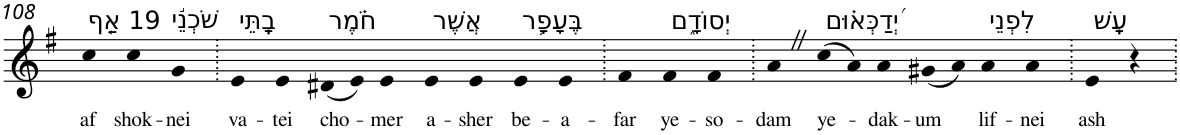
**kern	**text
*part1	*part1
*staff1	*staff1
*I"Piano	*
*I'Pno	*
!!LO:PB:g=z
*clefG2	*
*k[f#]	*
*G:	*
=108	=108
!LO:TX:a:t=19 אַ֤ף	!
!	!LO:LY:b
4cc	af
!LO:TX:a:t=שֹׁכְנֵ֬י	!
!	!LO:LY:b
4cc	shok-
!	!LO:LY:b
4g	-nei
=109.	=109.
!LO:TX:a:t=בָֽתֵּי	!
!	!LO:LY:b
4e	va-
!	!LO:LY:b
4e	-tei
!LO:TX:a:t=חֹ֗מֶר	!
!	!LO:LY:b
(8d#X	cho-
8e)	.
!	!LO:LY:b
4e	-mer
!LO:TX:a:t=אֲשֶׁר	!
!	!LO:LY:b
4e	a-
!	!LO:LY:b
4e	-sher
!LO:TX:a:t=בֶּעָפָ֥ר	!
!	!LO:LY:b
4e	be-
!	!LO:LY:b
4e	-a-
=110.	=110.
!	!LO:LY:b
4f#	-far
!LO:TX:a:t=יְסוֹדָ֑ם	!
!	!LO:LY:b
4f#	ye-
!	!LO:LY:b
4f#	-so-
=111.	=111.
!	!LO:LY:b
4aZ	-dam
!LO:TX:a:t=יְ֝דַכְּא֗וּם	!
!	!LO:LY:b
(8cc	ye-
8a)	.
!	!LO:LY:b
4a	-dak-
!	!LO:LY:b
(8g#X	-um
8a)	.
!LO:TX:a:t=לִפְנֵי	!
!	!LO:LY:b
4a	lif-
!	!LO:LY:b
4a	-nei
=112.	=112.
!LO:TX:a:t=עָֽשׁ	!
!	!LO:LY:b
4e	ash
4r	.
=.	=.
*-	*-
